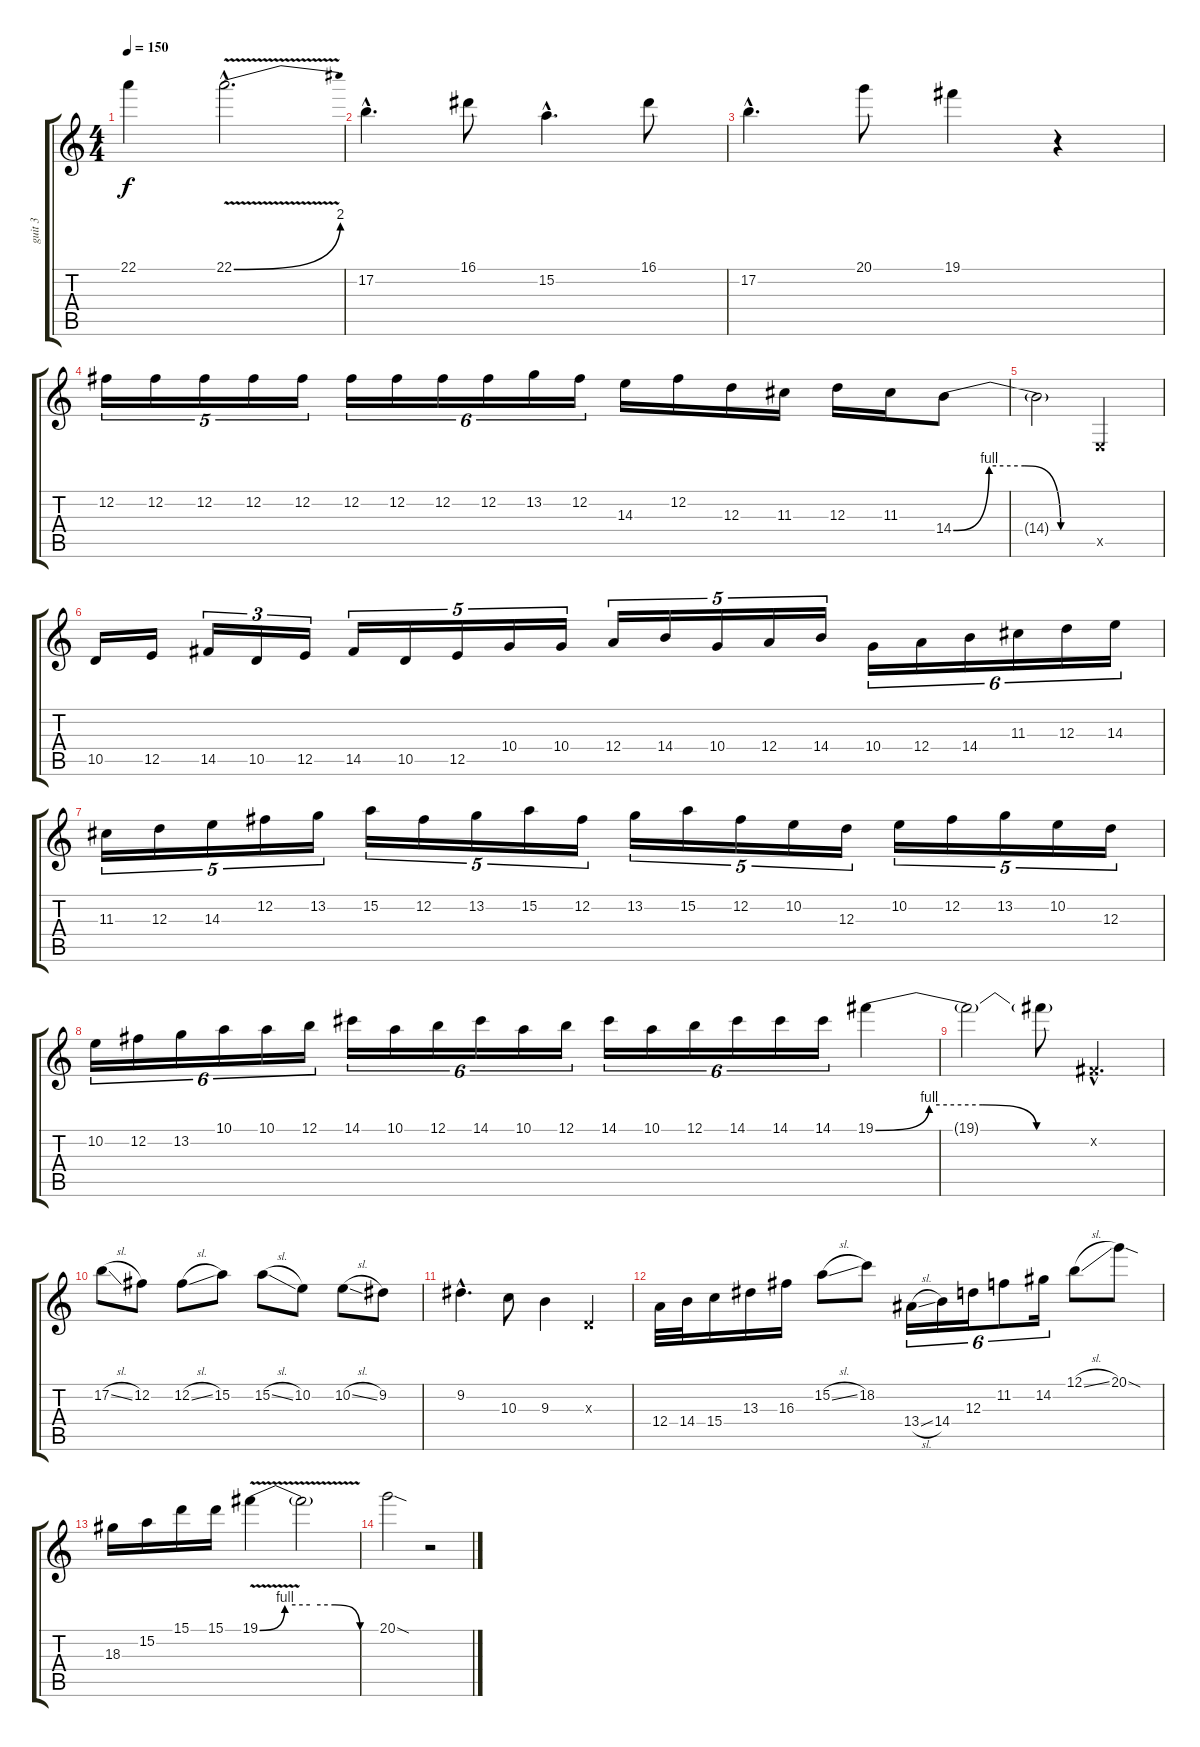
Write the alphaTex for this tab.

\track ("guit 3" "guit 3") {instrument distortionguitar}
\staff {score tabs}
\tuning (B3 Gb3 D3 A2 E2 B1) {hide}
\ts (4 4)
\tempo 150
\clef g2
\ks c
22.1{t}.4{dy f} 22.1{be (bend 0 0 60 8) v hac}.2{d} |
17.2{hac}.4{d} 16.1.8 15.2{hac}.4{d} 16.1.8 |
17.2{hac}.4{d} 20.1.8 19.1.4 r.4 |
12.2.16{tu (5 4)} 12.2.16{tu (5 4)} 12.2.16{tu (5 4)} 12.2.16{tu (5 4)} 12.2.16{tu (5 4)} 12.2.16{tu (6 4)} 12.2.16{tu (6 4)} 12.2.16{tu (6 4)} 12.2.16{tu (6 4)} 13.2.16{tu (6 4)} 12.2.16{tu (6 4)} 14.3.16 12.2.16 12.3.16 11.3.16 12.3.16 11.3.16 14.4{be (custom 0 0 15 4 30 4 45 0 60 0)}.8 |
14.4{t}.2 0.5{x}.2 |
10.5.16 12.5.16 14.5.16{tu (3 2)} 10.5.16{tu (3 2)} 12.5.16{tu (3 2)} 14.5.16{tu (5 4)} 10.5.16{tu (5 4)} 12.5.16{tu (5 4)} 10.4.16{tu (5 4)} 10.4.16{tu (5 4)} 12.4.16{tu (5 4)} 14.4.16{tu (5 4)} 10.4.16{tu (5 4)} 12.4.16{tu (5 4)} 14.4.16{tu (5 4)} 10.4.16{tu (6 4)} 12.4.16{tu (6 4)} 14.4.16{tu (6 4)} 11.3.16{tu (6 4)} 12.3.16{tu (6 4)} 14.3.16{tu (6 4)} |
11.3.16{tu (5 4)} 12.3.16{tu (5 4)} 14.3.16{tu (5 4)} 12.2.16{tu (5 4)} 13.2.16{tu (5 4)} 15.2.16{tu (5 4)} 12.2.16{tu (5 4)} 13.2.16{tu (5 4)} 15.2.16{tu (5 4)} 12.2.16{tu (5 4)} 13.2.16{tu (5 4)} 15.2.16{tu (5 4)} 12.2.16{tu (5 4)} 10.2.16{tu (5 4)} 12.3.16{tu (5 4)} 10.2.16{tu (5 4)} 12.2.16{tu (5 4)} 13.2.16{tu (5 4)} 10.2.16{tu (5 4)} 12.3.16{tu (5 4)} |
10.2.16{tu (6 4)} 12.2.16{tu (6 4)} 13.2.16{tu (6 4)} 10.1.16{tu (6 4)} 10.1.16{tu (6 4)} 12.1.16{tu (6 4)} 14.1.16{tu (6 4)} 10.1.16{tu (6 4)} 12.1.16{tu (6 4)} 14.1.16{tu (6 4)} 10.1.16{tu (6 4)} 12.1.16{tu (6 4)} 14.1.16{tu (6 4)} 10.1.16{tu (6 4)} 12.1.16{tu (6 4)} 14.1.16{tu (6 4)} 14.1.16{tu (6 4)} 14.1.16{tu (6 4)} 19.1{be (custom 0 0 15 4 30 4 45 0 60 0)}.4 |
19.1{t}.2 19.1{t}.8 0.2{hac x}.4{d} |
17.2{sl}.8 12.2.8 12.2{sl}.8 15.2.8 15.2{sl}.8 10.2.8 10.2{sl}.8 9.2.8 |
9.2{hac}.4{d} 10.3.8 9.3.4 0.3{x}.4 |
12.4.32 14.4.32 15.4.16 13.3.16 16.3.16 15.2{sl}.8 18.2.8 13.4{sl}.16{tu (6 4)} 14.4.16{tu (6 4)} 12.3.16{tu (6 4)} 11.2.8{tu (6 4)} 14.2.16{tu (6 4)} 12.1{sl}.8 20.1{sod}.8 |
18.3.16 15.2.16 15.1.16 15.1.16 19.1{be (custom 0 0 15 4 30 4 45 4 60 0) v}.4 19.1{t}.2 |
20.1{sod}.2 r.2
